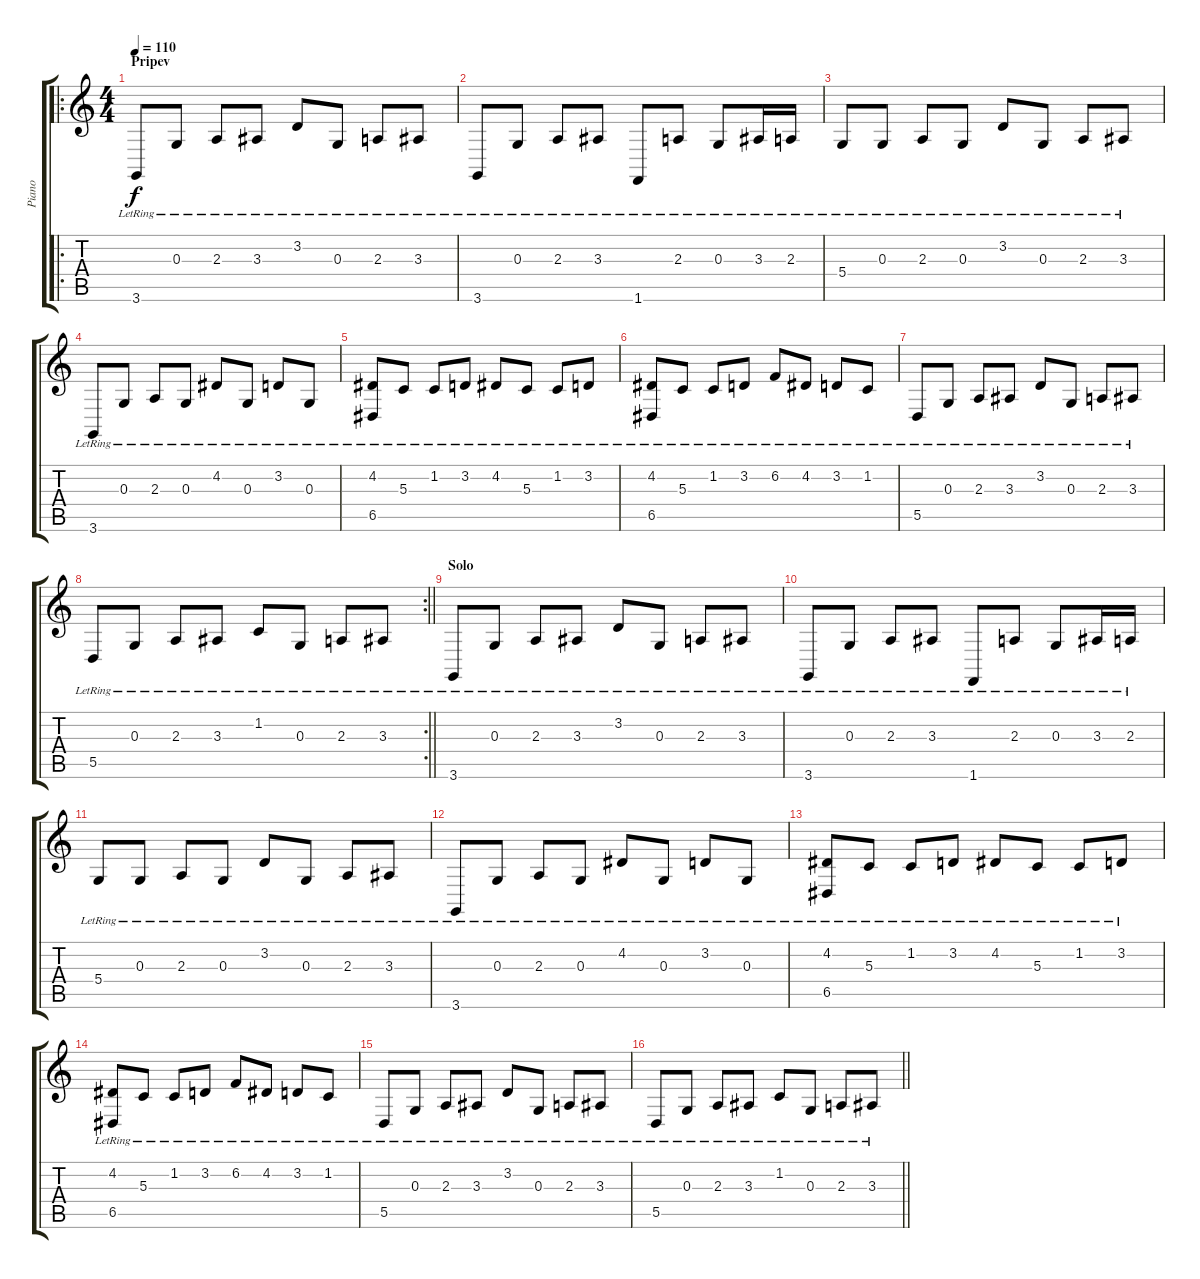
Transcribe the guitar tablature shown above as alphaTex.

\track ("Piano" "Piano") {instrument acousticgrandpiano}
\staff {score tabs}
\tuning (E4 B3 G3 D3 A2 E2) {hide}
\ro
\ts (4 4)
\section ("" "Pripev")
\tempo 110
\clef g2
\ks c
3.6{lr}.8{dy f} 0.3{lr}.8 2.3{lr}.8 3.3{lr}.8 3.2{lr}.8 0.3{lr}.8 2.3{lr}.8 3.3{lr}.8 |
3.6{lr}.8 0.3{lr}.8 2.3{lr}.8 3.3{lr}.8 1.6{lr}.8 2.3{lr}.8 0.3{lr}.8 3.3{lr}.16 2.3{lr}.16 |
5.4{lr}.8 0.3{lr}.8 2.3{lr}.8 0.3{lr}.8 3.2{lr}.8 0.3{lr}.8 2.3{lr}.8 3.3{lr}.8 |
3.6{lr}.8 0.3{lr}.8 2.3{lr}.8 0.3{lr}.8 4.2{lr}.8 0.3{lr}.8 3.2{lr}.8 0.3{lr}.8 |
(4.2{lr} 6.5{lr}).8 5.3{lr}.8 1.2{lr}.8 3.2{lr}.8 4.2{lr}.8 5.3{lr}.8 1.2{lr}.8 3.2{lr}.8 |
(4.2{lr} 6.5{lr}).8 5.3{lr}.8 1.2{lr}.8 3.2{lr}.8 6.2{lr}.8 4.2{lr}.8 3.2{lr}.8 1.2{lr}.8 |
5.5{lr}.8 0.3{lr}.8 2.3{lr}.8 3.3{lr}.8 3.2{lr}.8 0.3{lr}.8 2.3{lr}.8 3.3{lr}.8 |
\rc 2
\barLineRight lightlight
5.5{lr}.8 0.3{lr}.8 2.3{lr}.8 3.3{lr}.8 1.2{lr}.8 0.3{lr}.8 2.3{lr}.8 3.3{lr}.8 |
\section ("" "Solo")
3.6{lr}.8 0.3{lr}.8 2.3{lr}.8 3.3{lr}.8 3.2{lr}.8 0.3{lr}.8 2.3{lr}.8 3.3{lr}.8 |
3.6{lr}.8 0.3{lr}.8 2.3{lr}.8 3.3{lr}.8 1.6{lr}.8 2.3{lr}.8 0.3{lr}.8 3.3{lr}.16 2.3{lr}.16 |
5.4{lr}.8 0.3{lr}.8 2.3{lr}.8 0.3{lr}.8 3.2{lr}.8 0.3{lr}.8 2.3{lr}.8 3.3{lr}.8 |
3.6{lr}.8 0.3{lr}.8 2.3{lr}.8 0.3{lr}.8 4.2{lr}.8 0.3{lr}.8 3.2{lr}.8 0.3{lr}.8 |
(4.2{lr} 6.5{lr}).8 5.3{lr}.8 1.2{lr}.8 3.2{lr}.8 4.2{lr}.8 5.3{lr}.8 1.2{lr}.8 3.2{lr}.8 |
(4.2{lr} 6.5{lr}).8 5.3{lr}.8 1.2{lr}.8 3.2{lr}.8 6.2{lr}.8 4.2{lr}.8 3.2{lr}.8 1.2{lr}.8 |
5.5{lr}.8 0.3{lr}.8 2.3{lr}.8 3.3{lr}.8 3.2{lr}.8 0.3{lr}.8 2.3{lr}.8 3.3{lr}.8 |
\barLineRight lightlight
5.5{lr}.8 0.3{lr}.8 2.3{lr}.8 3.3{lr}.8 1.2{lr}.8 0.3{lr}.8 2.3{lr}.8 3.3{lr}.8
